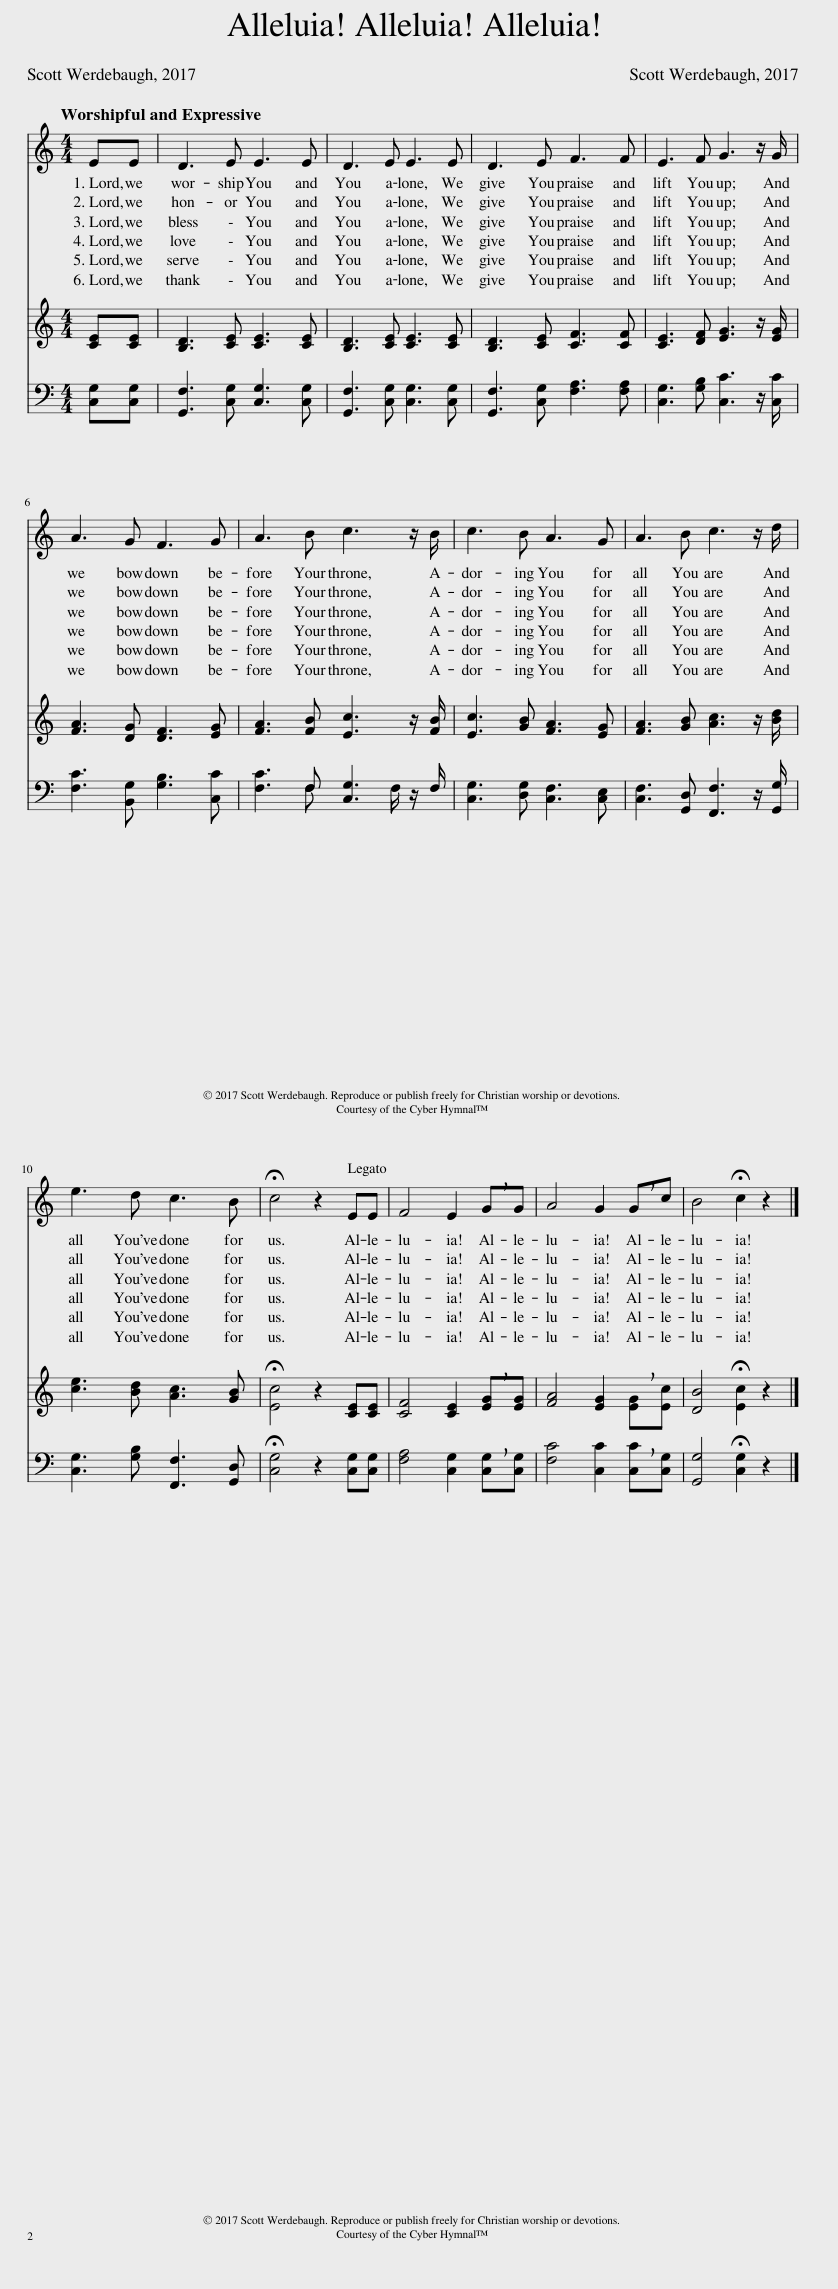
X:1
%%score 1 2 ( 3 4 )
L:1/8
Q:1/4=94
M:4/4
I:linebreak $
K:C
V:1 treble
V:2 treble
V:3 bass
V:4 bass
V:1
 EE | D3 E E3 E | D3 E E3 E | D3 E F3 F | E3 F G3 z/ G/ |$ %5
 A3 G F3 G | A3 B c3 z/ B/ | c3 B A3 G | A3 B c3 z/ d/ |$ e3 d c3 B | %10
 !fermata!c4 z2 EE | F4 E2 !breath!GG | A4 G2 !breath!Gc | B4 !fermata!c2 z2 |] %14
V:2
 [CE][CE] | [B,D]3 [CE] [CE]3 [CE] | [B,D]3 [CE] [CE]3 [CE] | [B,D]3 [CE] [CF]3 [CF] | [CE]3 [DF] [EG]3 z/ [EG]/ |$ %5
 [FA]3 [DG] [DF]3 [EG] | [FA]3 [FB] [Ec]3 z/ [FB]/ | [Ec]3 [GB] [FA]3 [EG] | [FA]3 [GB] [Ac]3 z/ [Bd]/ |$ [ce]3 [Bd] [Ac]3 [GB] | %10
 !fermata![Ec]4 z2 [CE][CE] | [CF]4 [CE]2 !breath![EG][EG] | [FA]4 [EG]2 !breath![EG][Ec] | [DB]4 !fermata![Ec]2 z2 |] %14
V:3
 [C,G,][C,G,] | [G,,F,]3 [C,G,] [C,G,]3 [C,G,] | [G,,F,]3 [C,G,] [C,G,]3 [C,G,] | [G,,F,]3 [C,G,] [F,A,]3 [F,A,] | [C,G,]3 [G,B,] [C,C]3 z/ [C,C]/ |$ %5
 [F,C]3 [B,,G,] [G,B,]3 [C,C] | [F,C]3 F, [C,G,]3 z/ F,/ | [C,G,]3 [D,G,] [C,F,]3 [C,E,] | [C,F,]3 [G,,D,] [F,,F,]3 z/ [G,,G,]/ |$ [C,G,]3 [G,B,] [F,,F,]3 [G,,D,] | %10
 !fermata![C,G,]4 z2 [C,G,][C,G,] | [F,A,]4 [C,G,]2 !breath![C,G,][C,G,] | [F,C]4 [C,C]2 !breath![C,C][C,G,] | [G,,G,]4 !fermata![C,G,]2 z2 |] %14
V:4
 x2 | x8 | x8 | x8 | x8 |$ %5
 x8 | x3 F, x5/2 F,/ x | x8 | x8 |$ x8 | %10
 x8 | x8 | x8 | x8 |] %14
